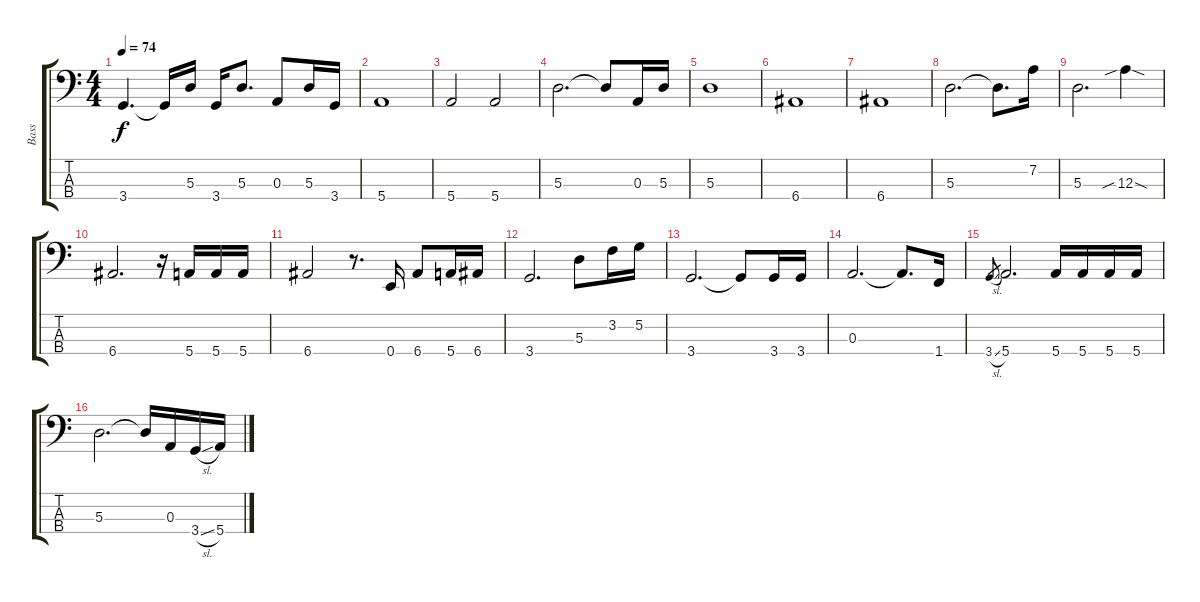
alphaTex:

\track ("Bass" "Bass") {instrument electricbassfinger}
\staff {score tabs}
\tuning (G2 D2 A1 E1) {hide}
\ts (4 4)
\tempo 74
\clef f4
\ks c
3.4.4{d dy f} 3.4{t}.16 5.3.16 3.4.16 5.3.8{d} 0.3.8 5.3.16 3.4.16 |
5.4.1 |
5.4.2 5.4.2 |
5.3.2{d} 5.3{t}.8 0.3.16 5.3.16 |
5.3.1 |
6.4.1 |
6.4.1 |
5.3.2{d} 5.3{t}.8{d} 7.2.16 |
5.3.2{d} 12.3{sib sod}.4 |
6.4.2{d} r.16 5.4.16 5.4.16 5.4.16 |
6.4.2 r.8{d} 0.4.16 6.4.8 5.4.16 6.4.16 |
3.4.2{d} 5.3.8 3.2.16 5.2.16 |
3.4.2{d} 3.4{t}.8 3.4.16 3.4.16 |
0.3.2{d} 0.3{t}.8{d} 1.4.16 |
3.4{sl}.8{gr} 5.4.2{d} 5.4.16 5.4.16 5.4.16 5.4.16 |
5.3.2{d} 5.3{t}.16 0.3.16 3.4{sl}.16 5.4.16
